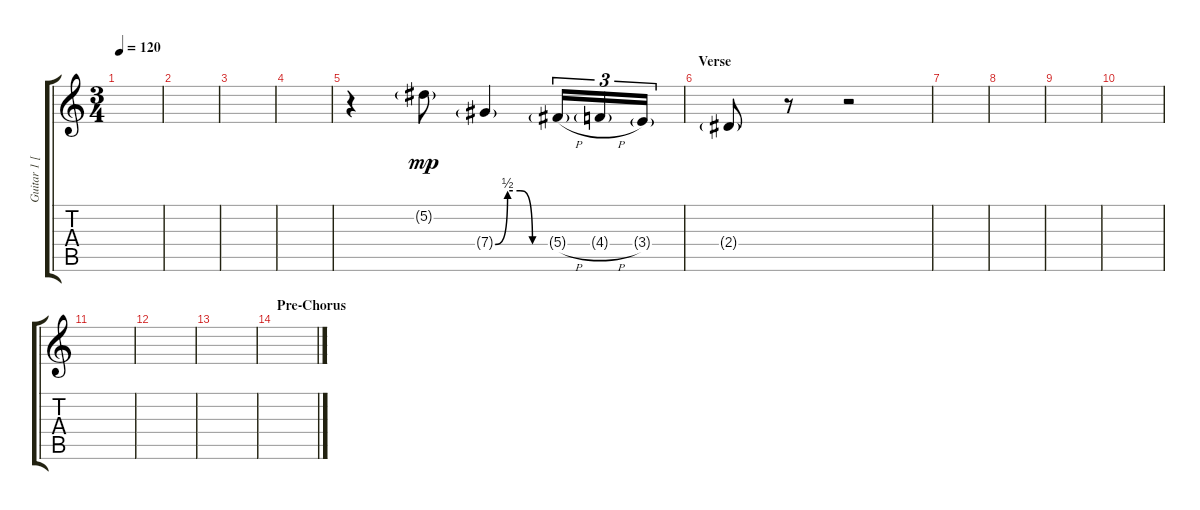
\track ("Guitar 1 [Slash]" "Guitar 1 [") {instrument overdrivenguitar}
\staff {score tabs}
\tuning (Eb4 Bb3 Gb3 Db3 Ab2 Eb2) {hide}
\ts (3 4)
\tempo 120
\clef g2
\ks c
|
|
|
|
r.4 5.2{g}.8{dy mp} 7.4{be (custom 0 0 15 2 30 2 45 0 60 0) g}.4 5.4{h g}.16{tu (3 2)} 4.4{h g}.16{tu (3 2)} 3.4{g}.16{tu (3 2)} |
\section ("" "Verse")
2.4{g}.8 r.8 r.2 |
|
|
|
|
|
|
|
\section ("" "Pre-Chorus")
